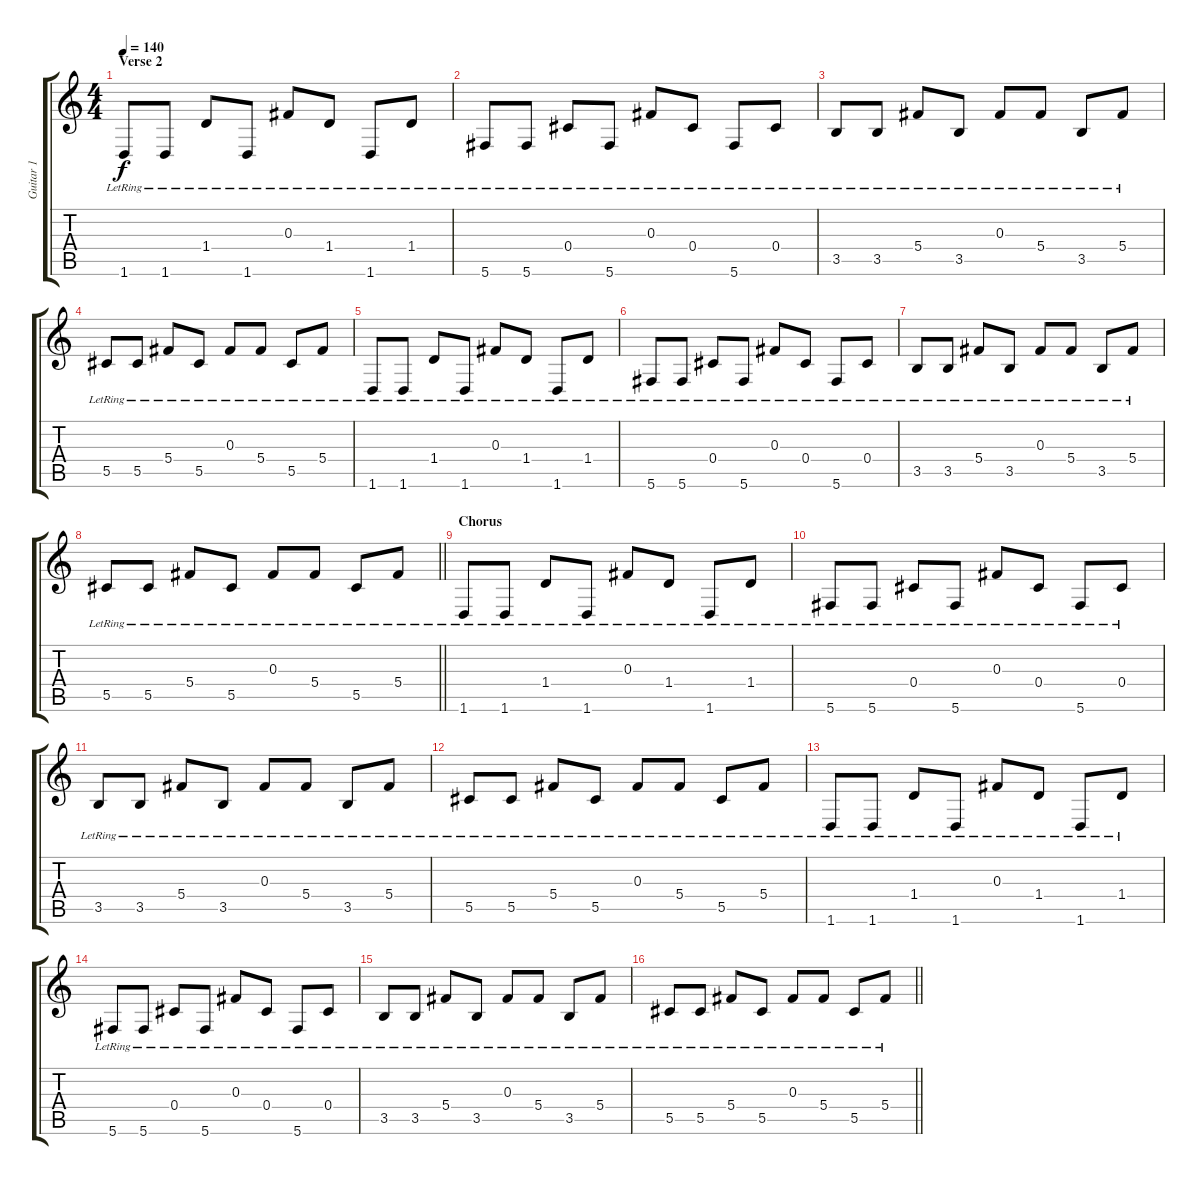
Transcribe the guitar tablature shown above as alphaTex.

\track ("Guitar 1" "Guitar 1") {instrument electricguitarclean}
\staff {score tabs}
\tuning (Eb4 Bb3 Gb3 Db3 Ab2 Db2) {hide}
\ts (4 4)
\section ("" "Verse 2")
\tempo 140
\clef g2
\ks c
1.6{lr}.8{dy f} 1.6{lr}.8 1.4{lr}.8 1.6{lr}.8 0.3{lr}.8 1.4{lr}.8 1.6{lr}.8 1.4{lr}.8 |
5.6{lr}.8 5.6{lr}.8 0.4{lr}.8 5.6{lr}.8 0.3{lr}.8 0.4{lr}.8 5.6{lr}.8 0.4{lr}.8 |
3.5{lr}.8 3.5{lr}.8 5.4{lr}.8 3.5{lr}.8 0.3{lr}.8 5.4{lr}.8 3.5{lr}.8 5.4{lr}.8 |
5.5{lr}.8 5.5{lr}.8 5.4{lr}.8 5.5{lr}.8 0.3{lr}.8 5.4{lr}.8 5.5{lr}.8 5.4{lr}.8 |
1.6{lr}.8 1.6{lr}.8 1.4{lr}.8 1.6{lr}.8 0.3{lr}.8 1.4{lr}.8 1.6{lr}.8 1.4{lr}.8 |
5.6{lr}.8 5.6{lr}.8 0.4{lr}.8 5.6{lr}.8 0.3{lr}.8 0.4{lr}.8 5.6{lr}.8 0.4{lr}.8 |
3.5{lr}.8 3.5{lr}.8 5.4{lr}.8 3.5{lr}.8 0.3{lr}.8 5.4{lr}.8 3.5{lr}.8 5.4{lr}.8 |
\barLineRight lightlight
5.5{lr}.8 5.5{lr}.8 5.4{lr}.8 5.5{lr}.8 0.3{lr}.8 5.4{lr}.8 5.5{lr}.8 5.4{lr}.8 |
\section ("" "Chorus")
1.6{lr}.8 1.6{lr}.8 1.4{lr}.8 1.6{lr}.8 0.3{lr}.8 1.4{lr}.8 1.6{lr}.8 1.4{lr}.8 |
5.6{lr}.8 5.6{lr}.8 0.4{lr}.8 5.6{lr}.8 0.3{lr}.8 0.4{lr}.8 5.6{lr}.8 0.4{lr}.8 |
3.5{lr}.8 3.5{lr}.8 5.4{lr}.8 3.5{lr}.8 0.3{lr}.8 5.4{lr}.8 3.5{lr}.8 5.4{lr}.8 |
5.5{lr}.8 5.5{lr}.8 5.4{lr}.8 5.5{lr}.8 0.3{lr}.8 5.4{lr}.8 5.5{lr}.8 5.4{lr}.8 |
1.6{lr}.8 1.6{lr}.8 1.4{lr}.8 1.6{lr}.8 0.3{lr}.8 1.4{lr}.8 1.6{lr}.8 1.4{lr}.8 |
5.6{lr}.8 5.6{lr}.8 0.4{lr}.8 5.6{lr}.8 0.3{lr}.8 0.4{lr}.8 5.6{lr}.8 0.4{lr}.8 |
3.5{lr}.8 3.5{lr}.8 5.4{lr}.8 3.5{lr}.8 0.3{lr}.8 5.4{lr}.8 3.5{lr}.8 5.4{lr}.8 |
\barLineRight lightlight
5.5{lr}.8 5.5{lr}.8 5.4{lr}.8 5.5{lr}.8 0.3{lr}.8 5.4{lr}.8 5.5{lr}.8 5.4{lr}.8
